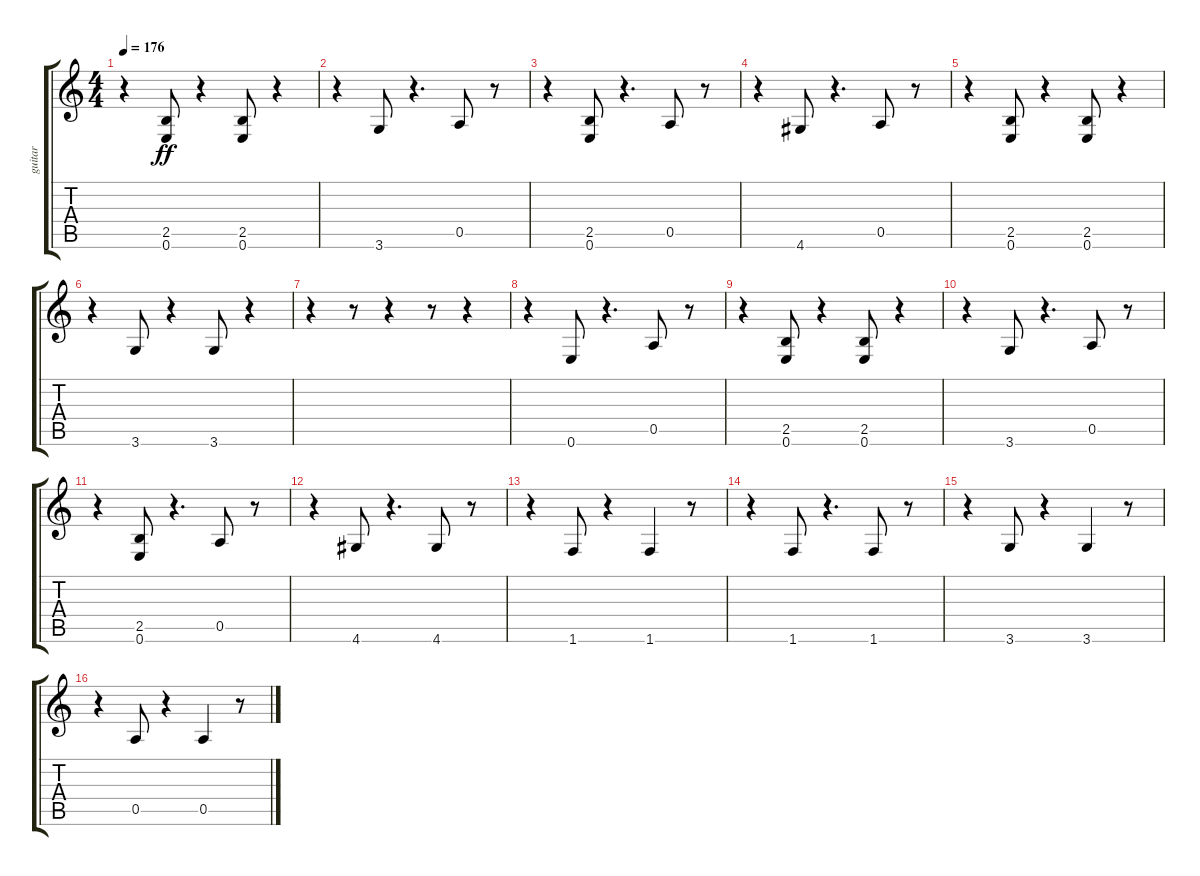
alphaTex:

\track ("guitar" "guitar") {instrument overdrivenguitar}
\staff {score tabs}
\tuning (E4 B3 G3 D3 A2 E2) {hide}
\ts (4 4)
\tempo 176
\clef g2
\ks c
r.4{dy ff} (2.5 0.6).8 r.4 (2.5 0.6).8 r.4 |
r.4 3.6.8 r.4{d} 0.5.8 r.8 |
r.4 (2.5 0.6).8 r.4{d} 0.5.8 r.8 |
r.4 4.6.8 r.4{d} 0.5.8 r.8 |
r.4 (2.5 0.6).8 r.4 (2.5 0.6).8 r.4 |
r.4 3.6.8 r.4 3.6.8 r.4 |
r.4 r.8 r.4 r.8 r.4 |
r.4 0.6.8 r.4{d} 0.5.8 r.8 |
r.4 (2.5 0.6).8 r.4 (2.5 0.6).8 r.4 |
r.4 3.6.8 r.4{d} 0.5.8 r.8 |
r.4 (2.5 0.6).8 r.4{d} 0.5.8 r.8 |
r.4 4.6.8 r.4{d} 4.6.8 r.8 |
r.4 1.6.8 r.4 1.6.4 r.8 |
r.4 1.6.8 r.4{d} 1.6.8 r.8 |
r.4 3.6.8 r.4 3.6.4 r.8 |
r.4 0.5.8 r.4 0.5.4 r.8
